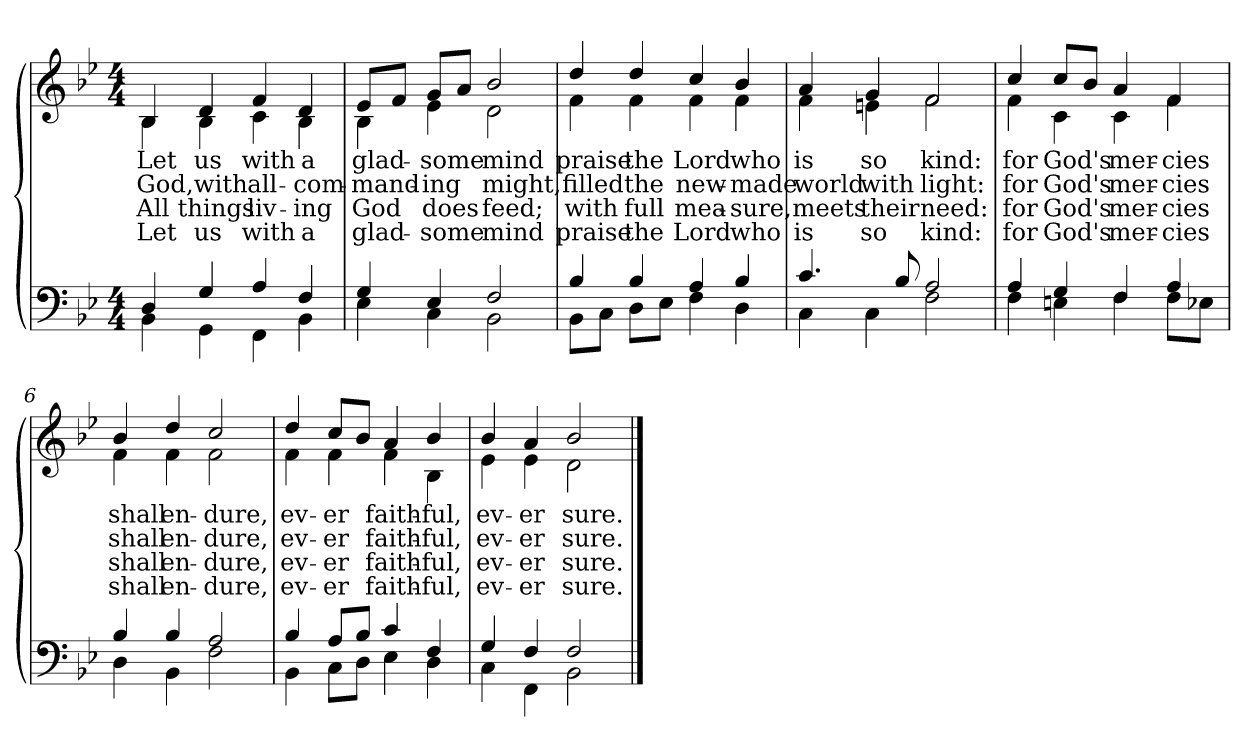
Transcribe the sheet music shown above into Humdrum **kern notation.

**kern	**kern	**text	**text	**text	**text
*part2	*part1	*part1	*part1	*part1	*part1
*staff2	*staff1	*staff1	*staff1	*staff1	*staff1
*clefF4	*clefG2	*	*	*	*
*k[b-e-]	*k[b-e-]	*	*	*	*
*M4/4	*M4/4	*	*	*	*
=1	=1	=1	=1	=1	=1
*^	*	*	*	*	*
!	!	!LO:TX:b:i:t=Verse	!	!	!	!
!	!	!	!LO:LY:b	!LO:LY:b	!LO:LY:b	!LO:LY:b
*	*	*^	*	*	*	*
4D/	4BB-\	4B-/	4B-\	Let	God,	All	Let
!	!	!	!	!LO:LY:b	!LO:LY:b	!LO:LY:b	!LO:LY:b
4G/	4GG\	4d/	4B-\	us	with	things	us
!	!	!	!	!LO:LY:b	!LO:LY:b	!LO:LY:b	!LO:LY:b
4A/	4FF\	4f/	4c\	with	all-	liv-	with
!	!	!	!	!LO:LY:b	!LO:LY:b	!LO:LY:b	!LO:LY:b
4F/	4BB-\	4d/	4B-\	a	-com-	-ing	a
=2	=2	=2	=2	=2	=2	=2	=2
!	!	!	!	!LO:LY:b	!LO:LY:b	!LO:LY:b	!LO:LY:b
4G/	4E-\	8e-/L	4B-\	glad-	-mand-	God	glad-
.	.	8f/J	.	.	.	.	.
!	!	!	!	!LO:LY:b	!LO:LY:b	!LO:LY:b	!LO:LY:b
4E-/	4C\	8g/L	4e-\	-some	-ing	does	-some
.	.	8a/J	.	.	.	.	.
!	!	!	!	!LO:LY:b	!LO:LY:b	!LO:LY:b	!LO:LY:b
2F/	2BB-\	2b-/	2d\	mind	might,	feed;	mind
!!LO:LB:g=z	!!
=3	=3	=3	=3	=3	=3	=3	=3
!	!	!	!	!LO:LY:b	!LO:LY:b	!LO:LY:b	!LO:LY:b
4B-/	8BB-\L	4dd/	4f\	praise	filled	with	praise
.	8C\J	.	.	.	.	.	.
!	!	!	!	!LO:LY:b	!LO:LY:b	!LO:LY:b	!LO:LY:b
4B-/	8D\L	4dd/	4f\	the	the	full	the
.	8E-\J	.	.	.	.	.	.
!	!	!	!	!LO:LY:b	!LO:LY:b	!LO:LY:b	!LO:LY:b
4A/	4F\	4cc/	4f\	Lord	new-	mea-	Lord
!	!	!	!	!LO:LY:b	!LO:LY:b	!LO:LY:b	!LO:LY:b
4B-/	4D\	4b-/	4f\	who	-made	-sure,	who
=4	=4	=4	=4	=4	=4	=4	=4
!	!	!	!	!LO:LY:b	!LO:LY:b	!LO:LY:b	!LO:LY:b
4.c/	4C\	4a/	4f\	is	world	meets	is
!	!	!	!	!LO:LY:b	!LO:LY:b	!LO:LY:b	!LO:LY:b
.	4C\	4g/	4en\	so	with	their	so
8B-/	.	.	.	.	.	.	.
!	!	!	!	!LO:LY:b	!LO:LY:b	!LO:LY:b	!LO:LY:b
2A/	2F\	2f/	2f\	kind:	light:	need:	kind:
!!LO:LB:g=z	!!
=5	=5	=5	=5	=5	=5	=5	=5
!	!	!	!	!LO:LY:b	!LO:LY:b	!LO:LY:b	!LO:LY:b
4A/	4F\	4cc/	4f\	for	for	for	for
!	!	!	!	!LO:LY:b	!LO:LY:b	!LO:LY:b	!LO:LY:b
4G/	4En\	8cc/L	4c\	God's	God's	God's	God's
.	.	8b-/J	.	.	.	.	.
!	!	!	!	!LO:LY:b	!LO:LY:b	!LO:LY:b	!LO:LY:b
4F/	4F\	4a/	4c\	mer-	mer-	mer-	mer-
!	!	!	!	!LO:LY:b	!LO:LY:b	!LO:LY:b	!LO:LY:b
4A/	8F\L	4f/	4f\	-cies	-cies	-cies	-cies
.	8E-X\J	.	.	.	.	.	.
=6	=6	=6	=6	=6	=6	=6	=6
!	!	!	!	!LO:LY:b	!LO:LY:b	!LO:LY:b	!LO:LY:b
4B-/	4D\	4b-/	4f\	shall	shall	shall	shall
!	!	!	!	!LO:LY:b	!LO:LY:b	!LO:LY:b	!LO:LY:b
4B-/	4BB-\	4dd/	4f\	en-	en-	en-	en-
!	!	!	!	!LO:LY:b	!LO:LY:b	!LO:LY:b	!LO:LY:b
2A/	2F\	2cc/	2f\	-dure,	-dure,	-dure,	-dure,
!!LO:LB:g=z	!!
=7	=7	=7	=7	=7	=7	=7	=7
!	!	!	!	!LO:LY:b	!LO:LY:b	!LO:LY:b	!LO:LY:b
4B-/	4BB-\	4dd/	4f\	ev-	ev-	ev-	ev-
!	!	!	!	!LO:LY:b	!LO:LY:b	!LO:LY:b	!LO:LY:b
8A/L	8C\L	8cc/L	4f\	-er	-er	-er	-er
8B-/J	8D\J	8b-/J	.	.	.	.	.
!	!	!	!	!LO:LY:b	!LO:LY:b	!LO:LY:b	!LO:LY:b
4c/	4E-\	4a/	4f\	faith-	faith-	faith-	faith-
!	!	!	!	!LO:LY:b	!LO:LY:b	!LO:LY:b	!LO:LY:b
4F/	4D\	4b-/	4B-\	-ful,	-ful,	-ful,	-ful,
=8	=8	=8	=8	=8	=8	=8	=8
!	!	!	!	!LO:LY:b	!LO:LY:b	!LO:LY:b	!LO:LY:b
4G/	4C\	4b-/	4e-\	ev-	ev-	ev-	ev-
!	!	!	!	!LO:LY:b	!LO:LY:b	!LO:LY:b	!LO:LY:b
4F/	4FF\	4a/	4e-\	-er	-er	-er	-er
!	!	!	!	!LO:LY:b	!LO:LY:b	!LO:LY:b	!LO:LY:b
2F/	2BB-\	2b-/	2d\	sure.	sure.	sure.	sure.
*v	*v	*	*	*	*	*	*
*	*v	*v	*	*	*	*
==	==	==	==	==	==
*-	*-	*-	*-	*-	*-
